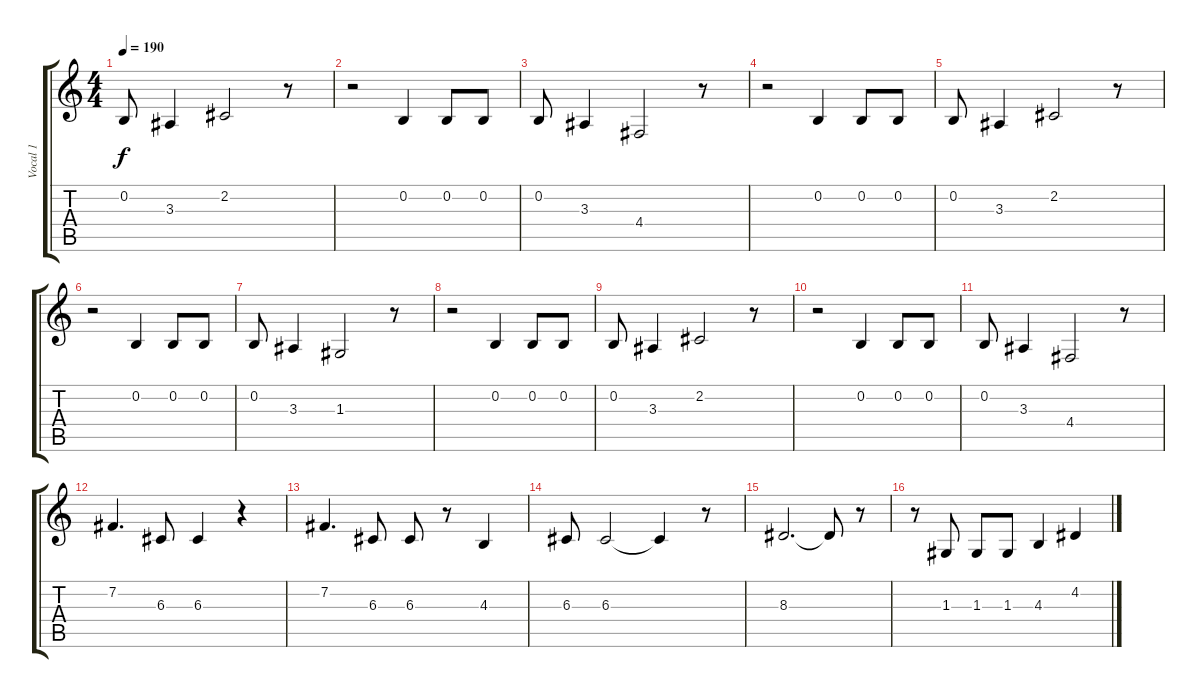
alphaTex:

\track ("Vocal 1" "Vocal 1") {instrument clarinet}
\staff {score tabs}
\tuning (E4 B3 G3 D3 A2 D2) {hide}
\ts (4 4)
\tempo 190
\clef g2
\ks c
0.2.8{dy f} 3.3.4 2.2.2 r.8 |
r.2 0.2.4 0.2.8 0.2.8 |
0.2.8 3.3.4 4.4.2 r.8 |
r.2 0.2.4 0.2.8 0.2.8 |
0.2.8 3.3.4 2.2.2 r.8 |
r.2 0.2.4 0.2.8 0.2.8 |
0.2.8 3.3.4 1.3.2 r.8 |
r.2 0.2.4 0.2.8 0.2.8 |
0.2.8 3.3.4 2.2.2 r.8 |
r.2 0.2.4 0.2.8 0.2.8 |
0.2.8 3.3.4 4.4.2 r.8 |
7.2.4{d} 6.3.8 6.3.4 r.4 |
7.2.4{d} 6.3.8 6.3.8 r.8 4.3.4 |
6.3.8 6.3.2 6.3{t}.4 r.8 |
8.3.2{d} 8.3{t}.8 r.8 |
r.8 1.3.8 1.3.8 1.3.8 4.3.4 4.2.4
